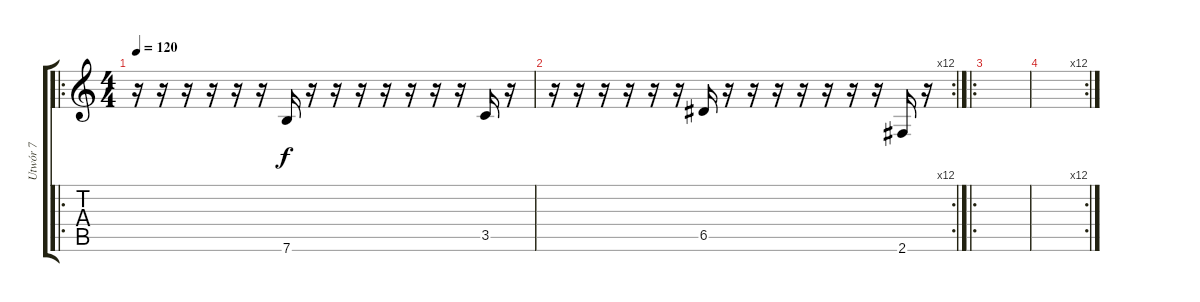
\track ("Utwór 7" "Utwór 7") {instrument electricguitarmuted}
\staff {score tabs}
\tuning (E4 B3 G3 D3 A2 E2) {hide}
\ro
\ts (4 4)
\tempo 120
\clef g2
\ks c
r.16{dy f instrument electricguitarmuted} r.16 r.16 r.16 r.16 r.16 7.6.16 r.16 r.16 r.16 r.16 r.16 r.16 r.16 3.5.16 r.16 |
\rc 12
r.16 r.16 r.16 r.16 r.16 r.16 6.5.16 r.16 r.16 r.16 r.16 r.16 r.16 r.16 2.6.16 r.16 |
\ro
|
\rc 12
